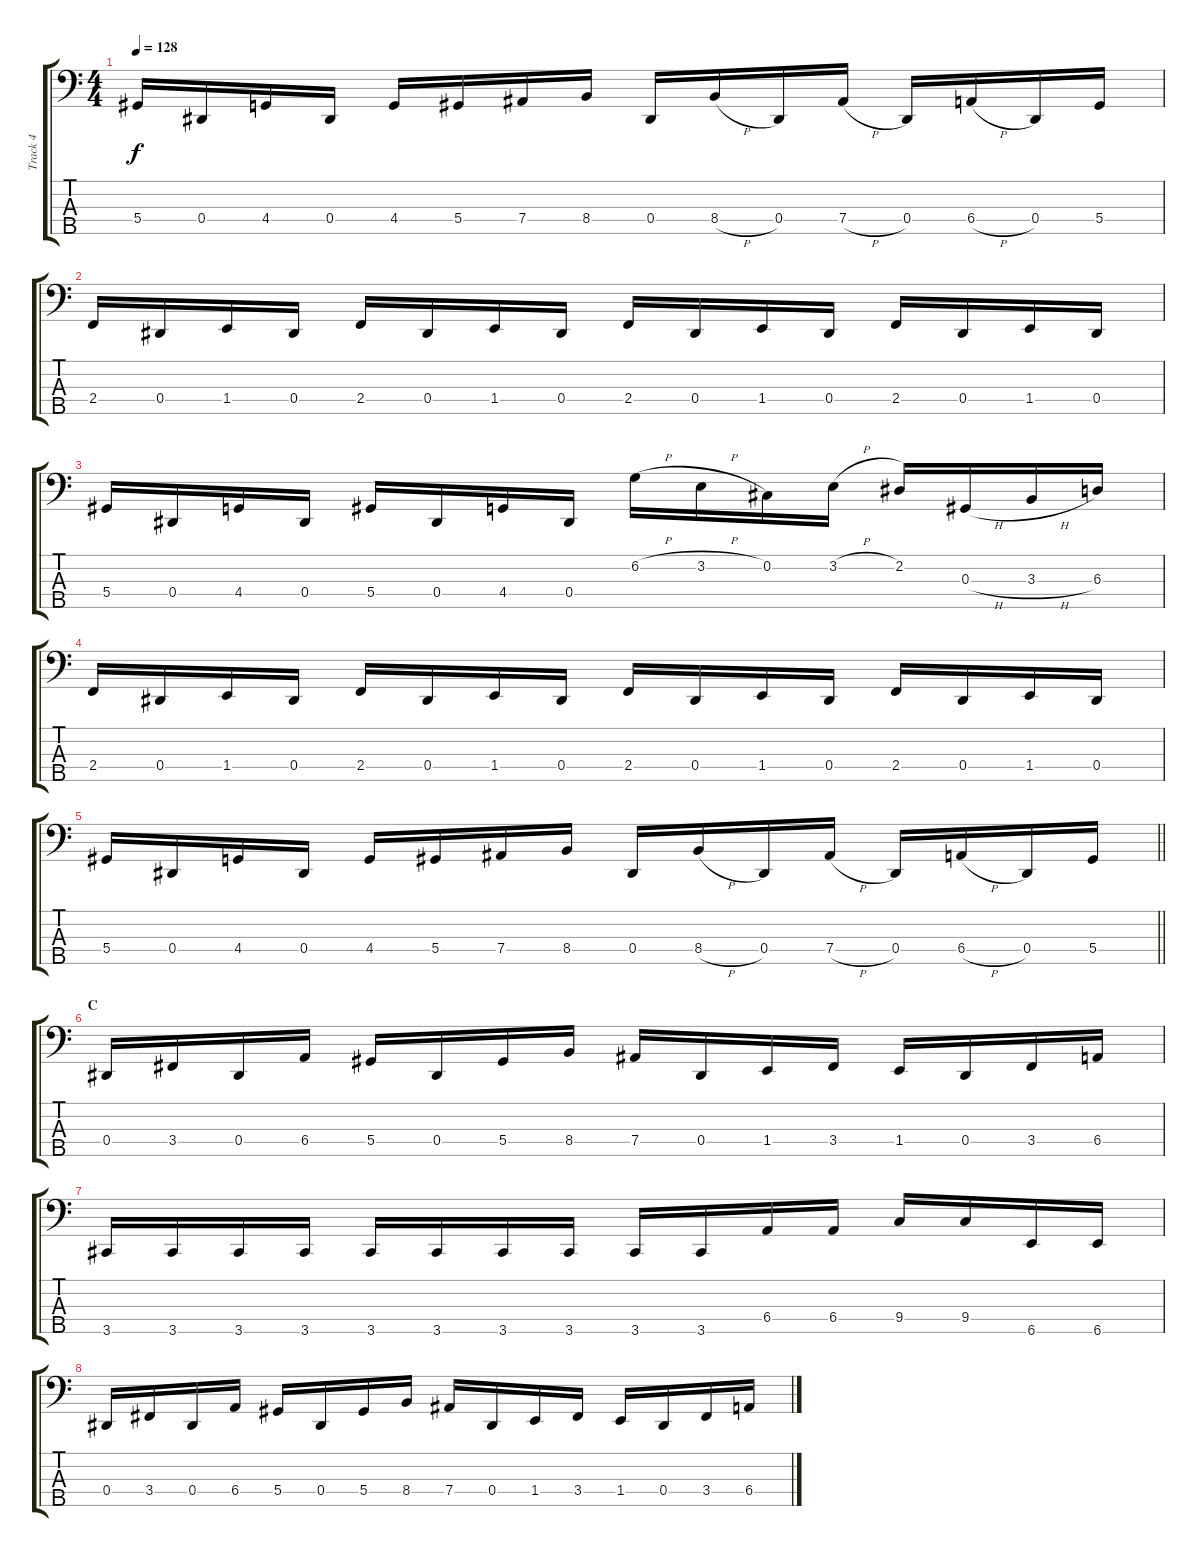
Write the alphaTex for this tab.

\track ("Track 4" "Track 4") {instrument electricbassfinger}
\staff {score tabs}
\tuning (Gb2 Db2 Ab1 Eb1 Bb0) {hide}
\ts (4 4)
\tempo 128
\clef f4
\ks c
5.4.16{dy f} 0.4.16 4.4.16 0.4.16 4.4.16 5.4.16 7.4.16 8.4.16 0.4.16 8.4{h}.16 0.4.16 7.4{h}.16 0.4.16 6.4{h}.16 0.4.16 5.4.16 |
2.4.16 0.4.16 1.4.16 0.4.16 2.4.16 0.4.16 1.4.16 0.4.16 2.4.16 0.4.16 1.4.16 0.4.16 2.4.16 0.4.16 1.4.16 0.4.16 |
5.4.16 0.4.16 4.4.16 0.4.16 5.4.16 0.4.16 4.4.16 0.4.16 6.2{h}.16 3.2{h}.16 0.2.16 3.2{h}.16 2.2.16 0.3{h}.16 3.3{h}.16 6.3.16 |
2.4.16 0.4.16 1.4.16 0.4.16 2.4.16 0.4.16 1.4.16 0.4.16 2.4.16 0.4.16 1.4.16 0.4.16 2.4.16 0.4.16 1.4.16 0.4.16 |
\barLineRight lightlight
5.4.16 0.4.16 4.4.16 0.4.16 4.4.16 5.4.16 7.4.16 8.4.16 0.4.16 8.4{h}.16 0.4.16 7.4{h}.16 0.4.16 6.4{h}.16 0.4.16 5.4.16 |
\section ("" "C")
0.4.16 3.4.16 0.4.16 6.4.16 5.4.16 0.4.16 5.4.16 8.4.16 7.4.16 0.4.16 1.4.16 3.4.16 1.4.16 0.4.16 3.4.16 6.4.16 |
3.5.16 3.5.16 3.5.16 3.5.16 3.5.16 3.5.16 3.5.16 3.5.16 3.5.16 3.5.16 6.4.16 6.4.16 9.4.16 9.4.16 6.5.16 6.5.16 |
0.4.16 3.4.16 0.4.16 6.4.16 5.4.16 0.4.16 5.4.16 8.4.16 7.4.16 0.4.16 1.4.16 3.4.16 1.4.16 0.4.16 3.4.16 6.4.16
